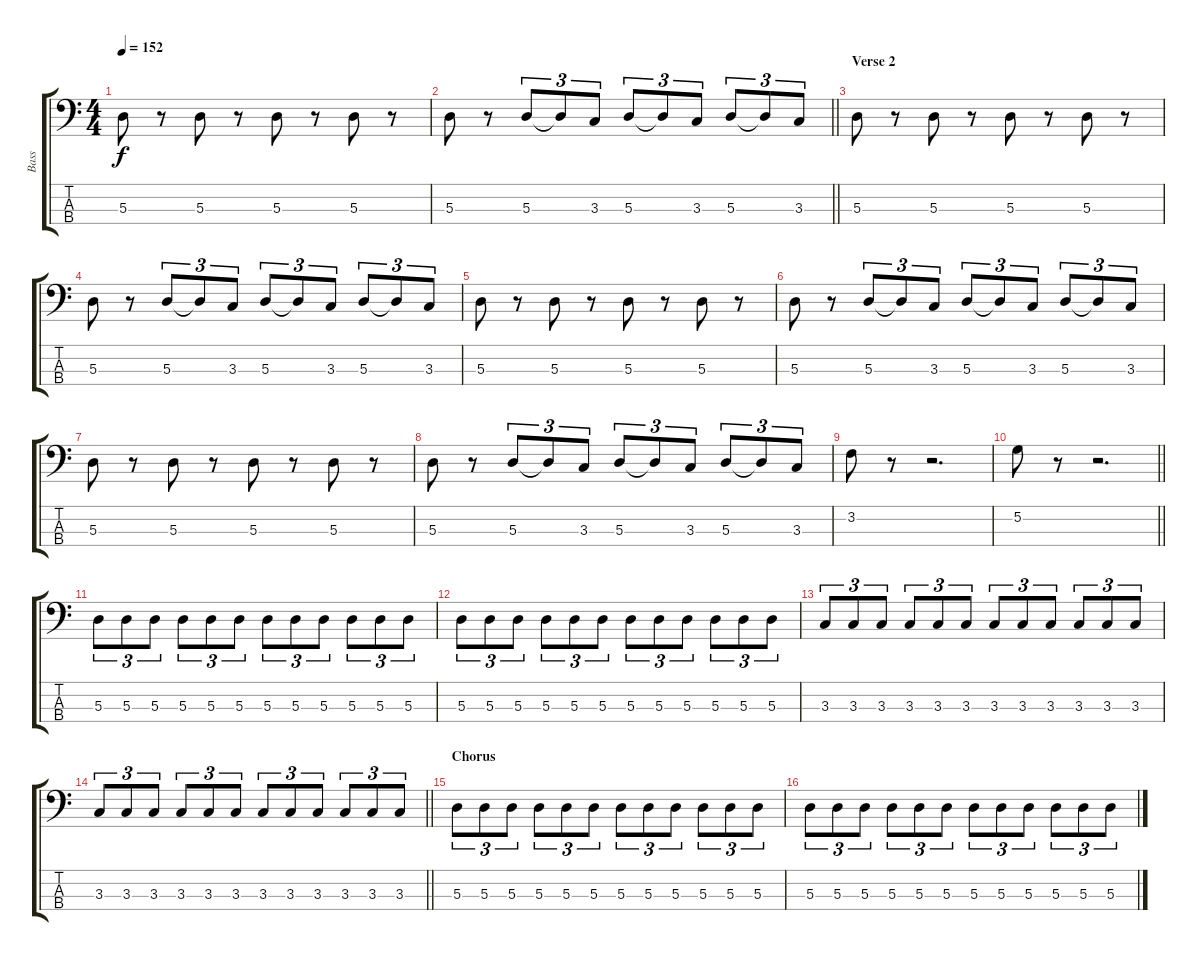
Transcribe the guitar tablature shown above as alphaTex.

\track ("Bass" "Bass") {instrument electricbassfinger}
\staff {score tabs}
\tuning (G2 D2 A1 E1) {hide}
\ts (4 4)
\tempo 152
\clef f4
\ks c
5.3.8{dy f} r.8 5.3.8 r.8 5.3.8 r.8 5.3.8 r.8 |
\barLineRight lightlight
5.3.8 r.8 5.3.8{tu (3 2)} 5.3{t}.8{tu (3 2)} 3.3.8{tu (3 2)} 5.3.8{tu (3 2)} 5.3{t}.8{tu (3 2)} 3.3.8{tu (3 2)} 5.3.8{tu (3 2)} 5.3{t}.8{tu (3 2)} 3.3.8{tu (3 2)} |
\section ("" "Verse 2")
5.3.8 r.8 5.3.8 r.8 5.3.8 r.8 5.3.8 r.8 |
5.3.8 r.8 5.3.8{tu (3 2)} 5.3{t}.8{tu (3 2)} 3.3.8{tu (3 2)} 5.3.8{tu (3 2)} 5.3{t}.8{tu (3 2)} 3.3.8{tu (3 2)} 5.3.8{tu (3 2)} 5.3{t}.8{tu (3 2)} 3.3.8{tu (3 2)} |
5.3.8 r.8 5.3.8 r.8 5.3.8 r.8 5.3.8 r.8 |
5.3.8 r.8 5.3.8{tu (3 2)} 5.3{t}.8{tu (3 2)} 3.3.8{tu (3 2)} 5.3.8{tu (3 2)} 5.3{t}.8{tu (3 2)} 3.3.8{tu (3 2)} 5.3.8{tu (3 2)} 5.3{t}.8{tu (3 2)} 3.3.8{tu (3 2)} |
5.3.8 r.8 5.3.8 r.8 5.3.8 r.8 5.3.8 r.8 |
5.3.8 r.8 5.3.8{tu (3 2)} 5.3{t}.8{tu (3 2)} 3.3.8{tu (3 2)} 5.3.8{tu (3 2)} 5.3{t}.8{tu (3 2)} 3.3.8{tu (3 2)} 5.3.8{tu (3 2)} 5.3{t}.8{tu (3 2)} 3.3.8{tu (3 2)} |
3.2.8 r.8 r.2{d} |
\barLineRight lightlight
5.2.8 r.8 r.2{d} |
5.3.8{tu (3 2)} 5.3.8{tu (3 2)} 5.3.8{tu (3 2)} 5.3.8{tu (3 2)} 5.3.8{tu (3 2)} 5.3.8{tu (3 2)} 5.3.8{tu (3 2)} 5.3.8{tu (3 2)} 5.3.8{tu (3 2)} 5.3.8{tu (3 2)} 5.3.8{tu (3 2)} 5.3.8{tu (3 2)} |
5.3.8{tu (3 2)} 5.3.8{tu (3 2)} 5.3.8{tu (3 2)} 5.3.8{tu (3 2)} 5.3.8{tu (3 2)} 5.3.8{tu (3 2)} 5.3.8{tu (3 2)} 5.3.8{tu (3 2)} 5.3.8{tu (3 2)} 5.3.8{tu (3 2)} 5.3.8{tu (3 2)} 5.3.8{tu (3 2)} |
3.3.8{tu (3 2)} 3.3.8{tu (3 2)} 3.3.8{tu (3 2)} 3.3.8{tu (3 2)} 3.3.8{tu (3 2)} 3.3.8{tu (3 2)} 3.3.8{tu (3 2)} 3.3.8{tu (3 2)} 3.3.8{tu (3 2)} 3.3.8{tu (3 2)} 3.3.8{tu (3 2)} 3.3.8{tu (3 2)} |
\barLineRight lightlight
3.3.8{tu (3 2)} 3.3.8{tu (3 2)} 3.3.8{tu (3 2)} 3.3.8{tu (3 2)} 3.3.8{tu (3 2)} 3.3.8{tu (3 2)} 3.3.8{tu (3 2)} 3.3.8{tu (3 2)} 3.3.8{tu (3 2)} 3.3.8{tu (3 2)} 3.3.8{tu (3 2)} 3.3.8{tu (3 2)} |
\section ("" "Chorus")
5.3.8{tu (3 2)} 5.3.8{tu (3 2)} 5.3.8{tu (3 2)} 5.3.8{tu (3 2)} 5.3.8{tu (3 2)} 5.3.8{tu (3 2)} 5.3.8{tu (3 2)} 5.3.8{tu (3 2)} 5.3.8{tu (3 2)} 5.3.8{tu (3 2)} 5.3.8{tu (3 2)} 5.3.8{tu (3 2)} |
5.3.8{tu (3 2)} 5.3.8{tu (3 2)} 5.3.8{tu (3 2)} 5.3.8{tu (3 2)} 5.3.8{tu (3 2)} 5.3.8{tu (3 2)} 5.3.8{tu (3 2)} 5.3.8{tu (3 2)} 5.3.8{tu (3 2)} 5.3.8{tu (3 2)} 5.3.8{tu (3 2)} 5.3.8{tu (3 2)}
